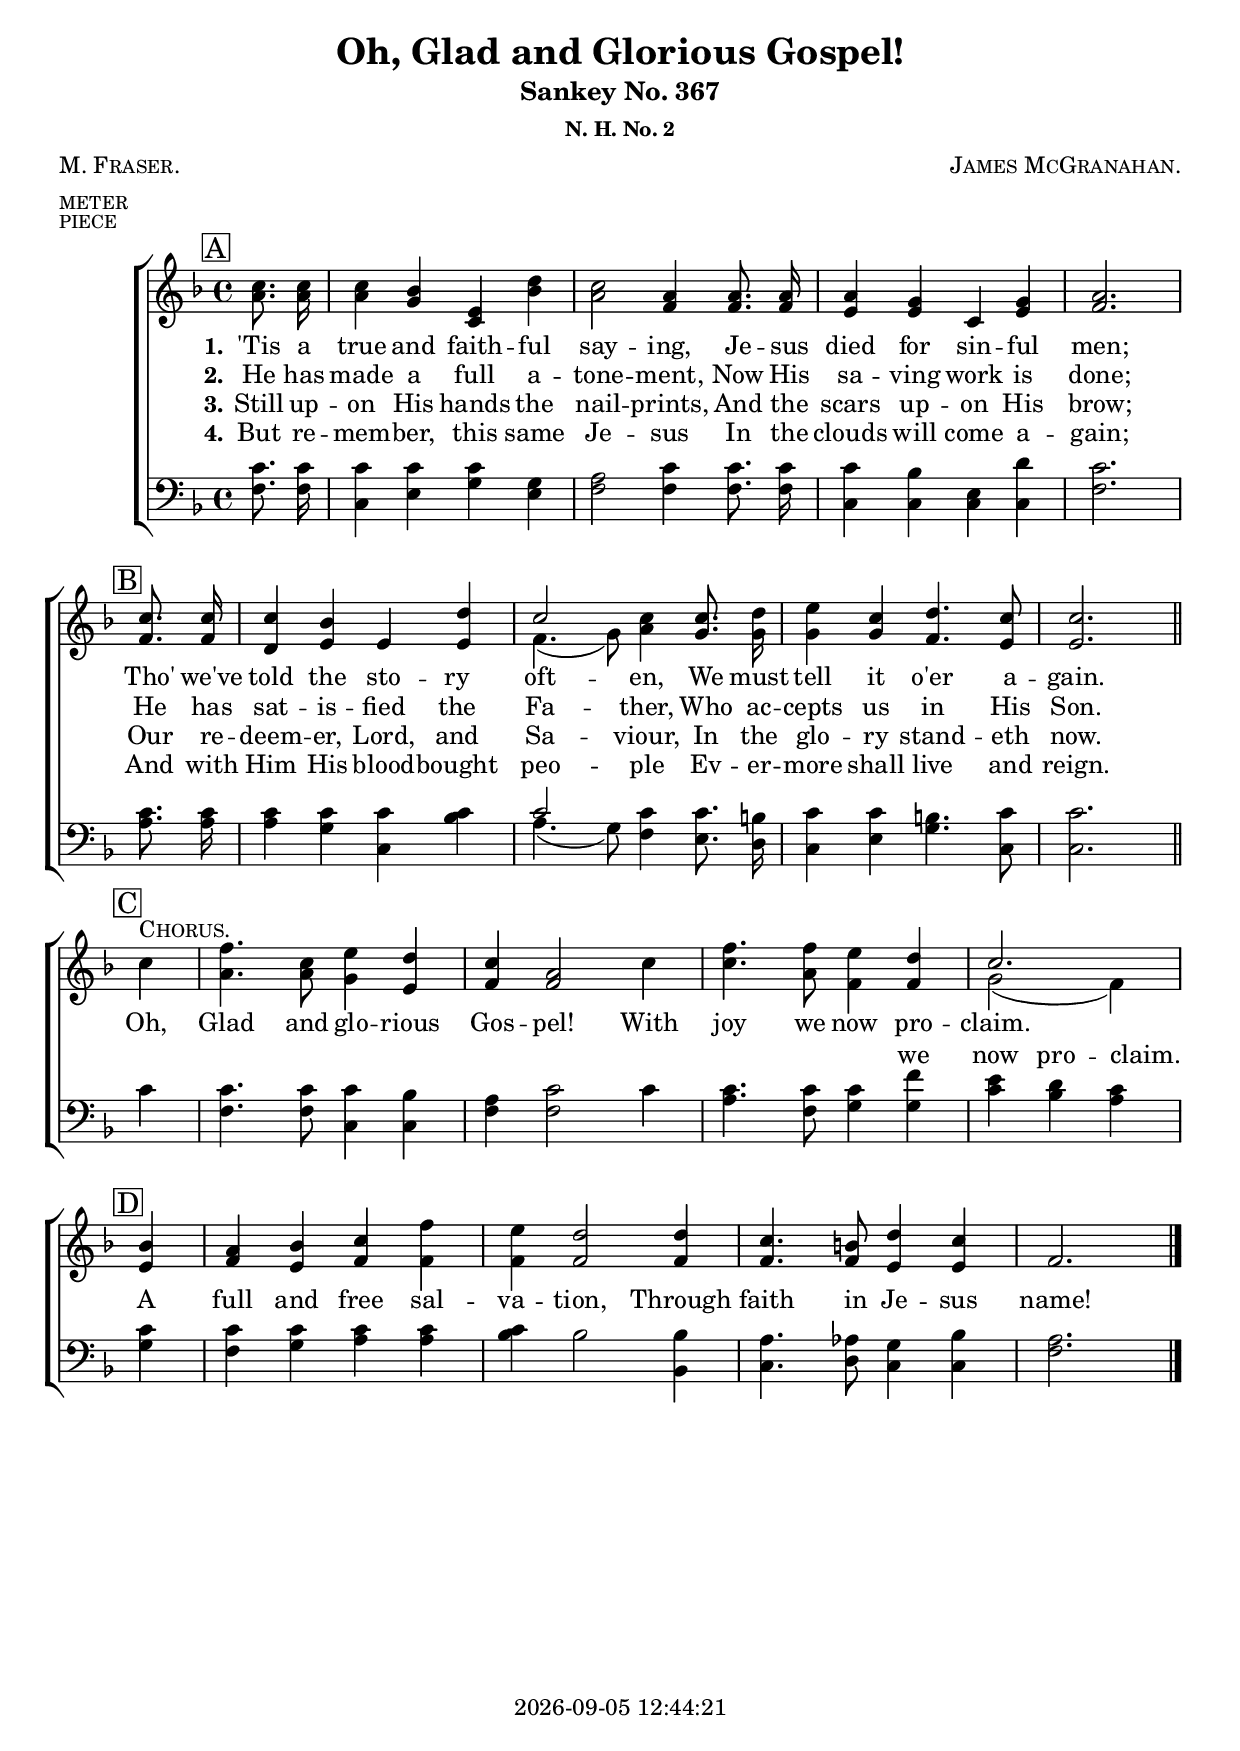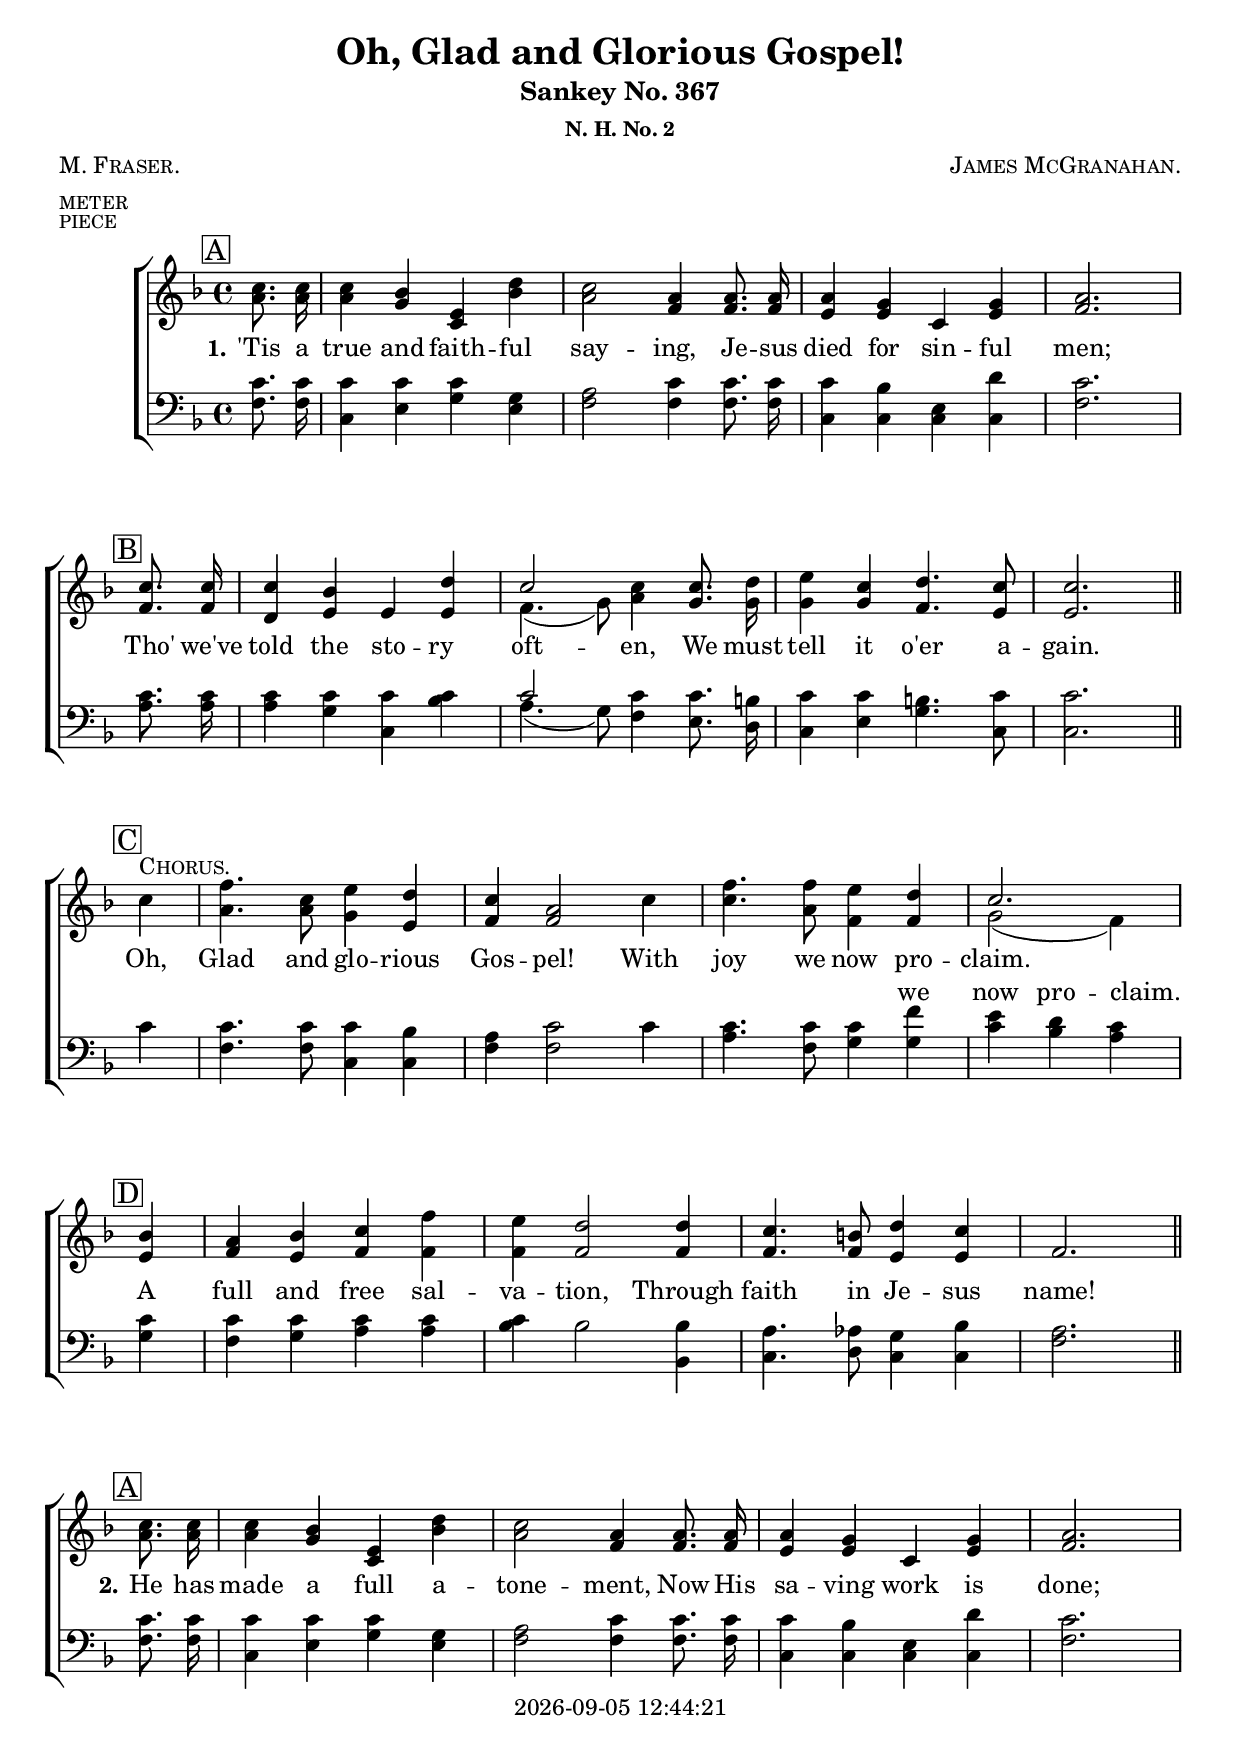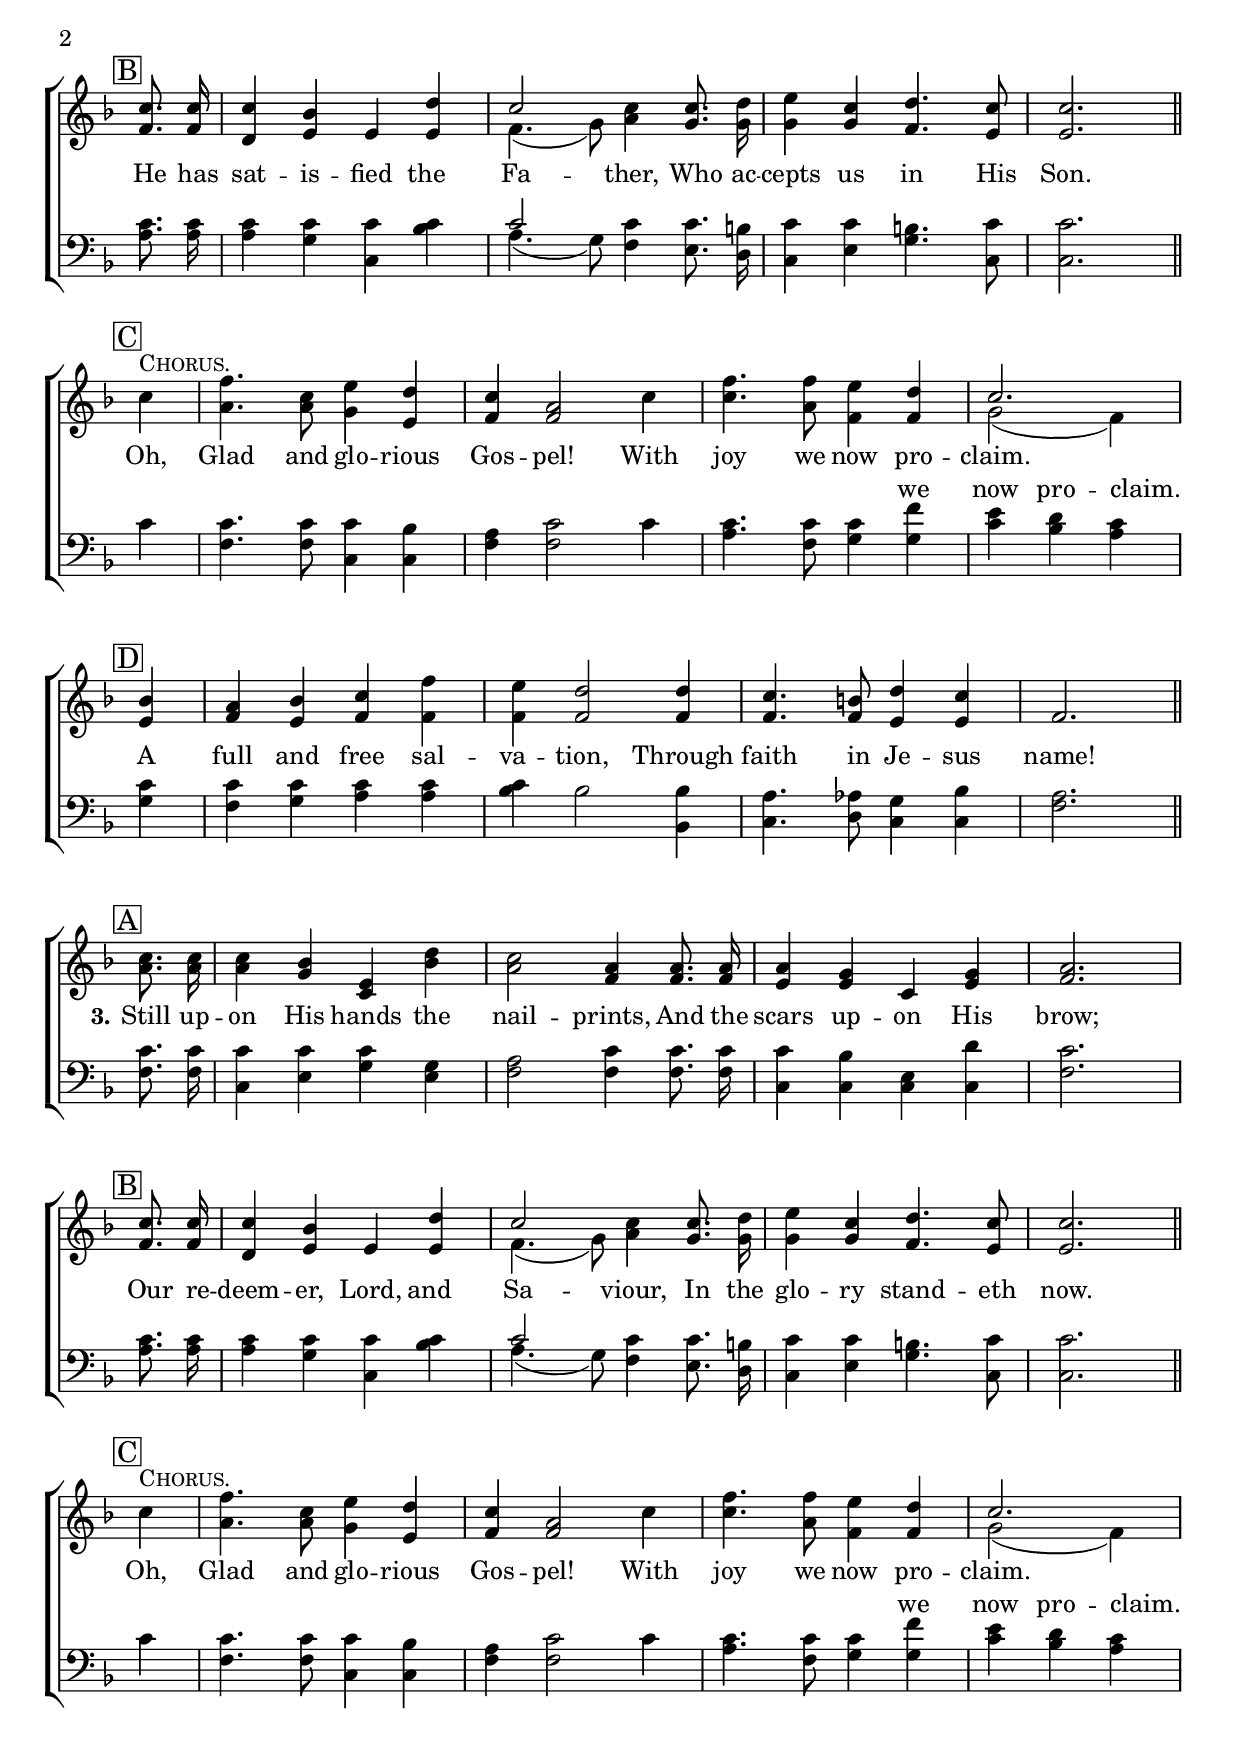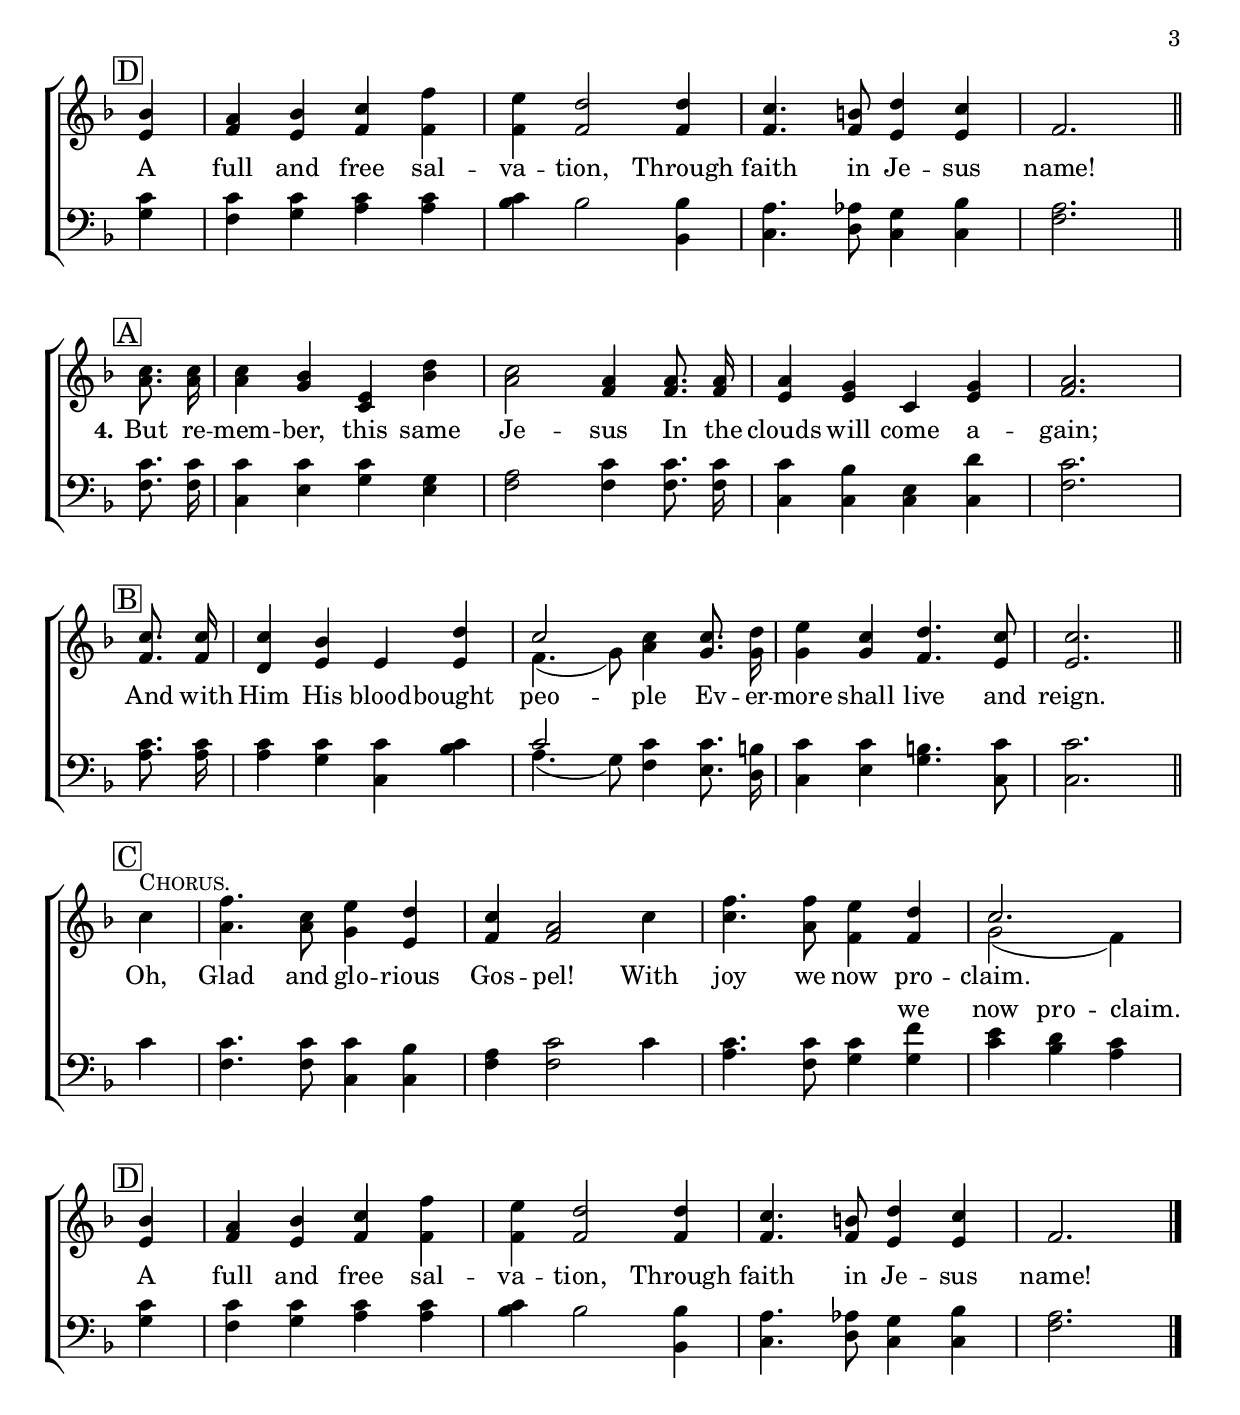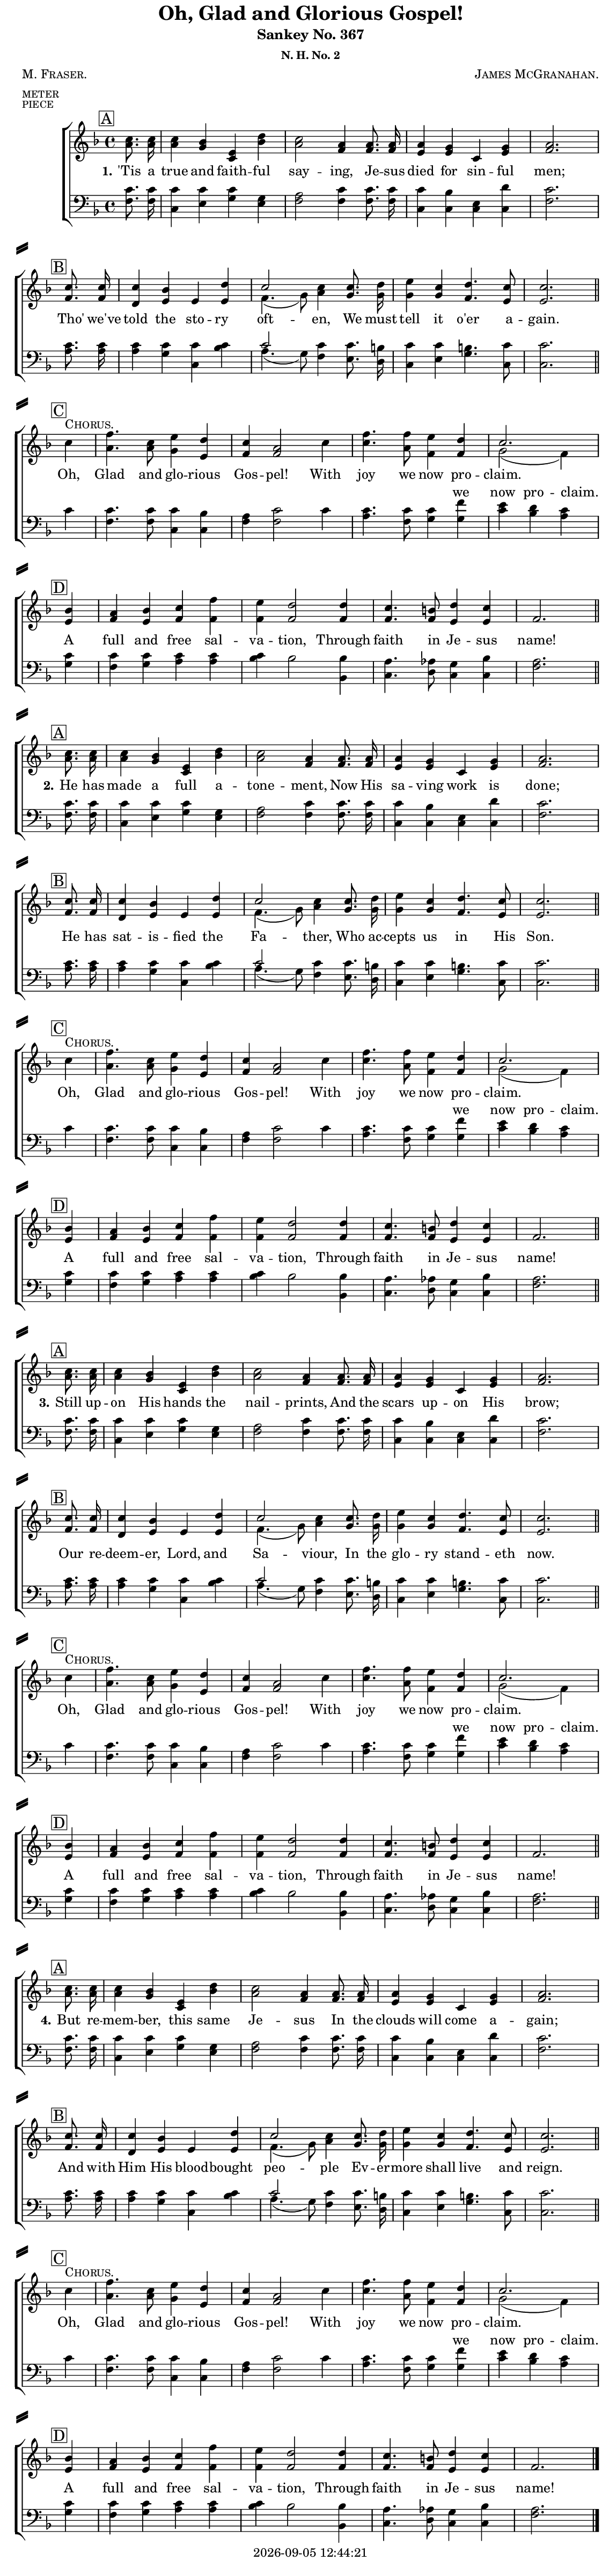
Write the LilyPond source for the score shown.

\version "2.22.1"

\include "articulate.ly"

today = #(strftime "%Y-%m-%d %H:%M:%S" (localtime (current-time)))

\header {
% centered at top
%  dedication  = "dedication"
  title       = "Oh, Glad and Glorious Gospel!"
  subtitle    = "Sankey No. 367"
  subsubtitle = "N. H. No. 2"
%  instrument  = "instrument"
  
% arrangement of following lines:
%
%  poet    composer
%  meter   arranger
%  piece       opus

  composer    = \markup\smallCaps "James McGranahan."
%  arranger    = "arranger"
%  opus        = "opus"

  poet        = \markup\smallCaps "M. Fraser."
  meter       = \markup\smallCaps "meter"
  piece       = \markup\smallCaps "piece"

% centered at bottom
% tagline     = "tagline" % default lilypond version
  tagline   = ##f
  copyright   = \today
}

% #(set-global-staff-size 16)

global = {
  \key f \major
  \time 4/4
  \partial 4
}

RehearsalTrack = {
% \set Score.currentBarNumber = #5
  \mark \markup { \box "A" } s4 s1*3 s2.
  \mark \markup { \box "B" } s4 s1*3 s2.
  \mark \markup { \box "C" } s4 s1*3 s2.
  \mark \markup { \box "D" } s4 s1*3 s2.
}

TempoTrack = {
  \set Score.tempoHideNote = ##t
  \tempo 4=120
}

nl = { \bar "||" \break }

soprano = \relative {
  \autoBeamOff
  c''8. 16
  c4 bes e, d'
  c2 a4 8. 16
  a4 g c, g'
  a2. \bar "|" \break c8. 16
  c4 bes e, d' % B
  c2 4 8. d16
  e4 c d4. c8
  c2. \bar "||" \break c4^\markup\smallCaps Chorus.
  f4. c8 e4 d % C
  c4 a2 c4
  f4. 8 e4 d
  c2. \bar "|" \break bes4
  a4 bes c f % D
  e4 d2 4
  c4. b8 d4 c
  f,2.
}

alto = \relative {
  \autoBeamOff
  a'8. 16
  a4 g c, bes'
  a2 f4 8. 16
  e4 4 c e
  f2. 8. 16
  d4 e e e % B
  f4.(g8) a4 g8. 16
  g4 4 f4. e8
  e2. c'4
  a4. 8 g4 e % C
  f4 2 c'4
  c4. a8 f4 4
  g2(f4) e
  f4 e f f % D
  f4 2 4
  f4. 8 e4 4
  f2.
}

tenor = \relative {
  \autoBeamOff
  c'8. 16
  c4 4 4 g
  a2 c4 8. 16
  c4 bes e, d'
  c2. 8. 16
  c4 4 4 4 % B
  c2 4 8. b16
  c4 4 b4. c8
  c2. 4
  c4. 8 4 bes % C
  a4 c2 4
  c4. 8 4 f
  e4 d c c
  c4 4 4 4 % D
  c4 bes2 4
  a4. aes8 g4 bes
  a2.
}

bass = \relative {
  \autoBeamOff
  f8. 16
  c4 e g e
  f2 4 8. 16
  c4 4 4 4
  f2. a8. 16
  a4 g c, bes' % B
  a4.(g8) f4 e8. d16
  c4 e g4. c,8
  c2. c'4
  f,4. 8 c4 4 % C
  f4 2 c'4
  a4. f8 g4 4
  c4 bes a g
  f4 g a a % D
  bes4 2 bes,4
  c4. d8 c4 4
  f2.
}

nom  = {   \set ignoreMelismata = ##t }
yesm = { \unset ignoreMelismata       }

chorus = \lyricmode {
  Oh, Glad and glo -- rious Gos -- pel!
  With joy we now pro -- claim.
  A full and free sal -- va -- tion,
  Through faith in Je -- sus name!
}

chorusAlt = \lyricmode {
  _ _ _ _ _ _ _ _ _ _
  _ _ _ _ _ _ _ _ _ _
  _ _ _ _ _ _ _ _ _ _
  _ _ _ _ _ _ _ _ _ _
  _
  we now pro -- claim.
  _ _ _ _ _ _ _ _ _ _
  _ _ _
}

verses = 4

wordsOne = \lyricmode {
  \set stanza = "1."
  'Tis a true and faith -- ful say -- ing,
  Je -- sus died for sin -- ful men;
  Tho' we've told the sto -- ry oft -- en,
  We must tell it o'er a -- gain.
}
  
wordsTwo = \lyricmode {
  \set stanza = "2."
  He has made a full a -- tone -- ment,
  Now His sa -- ving work is done;
  He has  sat -- is -- fied the Fa -- ther,
  Who ac -- cepts us in His Son.
}
  
wordsThree = \lyricmode {
  \set stanza = "3."
  Still up -- on His hands the nail -- prints,
  And the scars up -- on His brow;
  Our re -- deem -- er, Lord, and Sa -- viour,
  In the glo -- ry stand -- eth now.
}
  
wordsFour = \lyricmode {
  \set stanza = "4."
  But re -- mem -- ber, this same Je -- sus
  In the clouds will come a -- gain;
  And with Him His blood -- bought peo -- ple
  Ev -- er -- more shall live and reign.
}
  
wordsMidi = \lyricmode {
  \set stanza = "1."
  "'Tis " "a " "true " "and " faith "ful " say "ing, "
  "\nJe" "sus " "died " "for " sin "ful " "men; "
  "\nTho' " "we've " "told " "the " sto "ry " oft "en, "
  "\nWe " "must " "tell " "it " "o'er " a "gain. "
  "\nOh, " "Glad " "and " glo "rious " Gos "pel! "
  "\nWith " "joy " "we " "now " pro "claim. "
  "\nA " "full " "and " "free " sal va "tion, "
  "\nThrough " "faith " "in " Je "sus " "name! "

  \set stanza = "2."
  "\nHe " "has " "made " "a " "full " a tone "ment, "
  "\nNow " "His " sa "ving " "work " "is " "done; "
  "\nHe " "has "  sat is "fied " "the " Fa "ther, "
  "\nWho " ac "cepts " "us " "in " "His " "Son. "
  "\nOh, " "Glad " "and " glo "rious " Gos "pel! "
  "\nWith " "joy " "we " "now " pro "claim. "
  "\nA " "full " "and " "free " sal va "tion, "
  "\nThrough " "faith " "in " Je "sus " "name! "

  \set stanza = "3."
  "\nStill " up "on " "His " "hands " "the " nail "prints, "
  "\nAnd " "the " "scars " up "on " "His " "brow; "
  "\nOur " re deem "er, " "Lord, " "and " Sa "viour, "
  "\nIn " "the " glo "ry " stand "eth " "now. "
  "\nOh, " "Glad " "and " glo "rious " Gos "pel! "
  "\nWith " "joy " "we " "now " pro "claim. "
  "\nA " "full " "and " "free " sal va "tion, "
  "\nThrough " "faith " "in " Je "sus " "name! "

  \set stanza = "4."
  "\nBut " re mem "ber, " "this " "same " Je "sus "
  "\nIn " "the " "clouds " "will " "come " a "gain; "
  "\nAnd " "with " "Him " "His " blood "bought " peo "ple "
  "\nEv" er "more " "shall " "live " "and " "reign. "
  "\nOh, " "Glad " "and " glo "rious " Gos "pel! "
  "\nWith " "joy " "we " "now " pro "claim. "
  "\nA " "full " "and " "free " sal va "tion, "
  "\nThrough " "faith " "in " Je "sus " "name! "
}

wordsMidiMen = \lyricmode {
  \set stanza = "1."
  "'Tis " "a " "true " "and " faith "ful " say "ing, "
  "\nJe" "sus " "died " "for " sin "ful " "men; "
  "\nTho' " "we've " "told " "the " sto "ry " oft "en, "
  "\nWe " "must " "tell " "it " "o'er " a "gain. "
  "\nOh, " "Glad " "and " glo "rious " Gos "pel! "
  "\nWith " "joy " "we " "now, " "we " "now " pro "claim. "
  "\nA " "full " "and " "free " sal va "tion, "
  "\nThrough " "faith " "in " Je "sus " "name! "

  \set stanza = "2."
  "\nHe " "has " "made " "a " "full " a tone "ment, "
  "\nNow " "His " sa "ving " "work " "is " "done; "
  "\nHe " "has "  sat is "fied " "the " Fa "ther, "
  "\nWho " ac "cepts " "us " "in " "His " "Son. "
  "\nOh, " "Glad " "and " glo "rious " Gos "pel! "
  "\nWith " "joy " "we " "now, " "we " "now " pro "claim. "
  "\nA " "full " "and " "free " sal va "tion, "
  "\nThrough " "faith " "in " Je "sus " "name! "

  \set stanza = "3."
  "\nStill " up "on " "His " "hands " "the " nail "prints, "
  "\nAnd " "the " "scars " up "on " "His " "brow; "
  "\nOur " re deem "er, " "Lord, " "and " Sa "viour, "
  "\nIn " "the " glo "ry " stand "eth " "now. "
  "\nOh, " "Glad " "and " glo "rious " Gos "pel! "
  "\nWith " "joy " "we " "now, " "we " "now " pro "claim. "
  "\nA " "full " "and " "free " sal va "tion, "
  "\nThrough " "faith " "in " Je "sus " "name! "

  \set stanza = "4."
  "\nBut " re mem "ber, " "this " "same " Je "sus "
  "\nIn " "the " "clouds " "will " "come " a "gain; "
  "\nAnd " "with " "Him " "His " blood "bought " peo "ple "
  "\nEv" er "more " "shall " "live " "and " "reign. "
  "\nOh, " "Glad " "and " glo "rious " Gos "pel! "
  "\nWith " "joy " "we " "now, " "we " "now " pro "claim. "
  "\nA " "full " "and " "free " sal va "tion, "
  "\nThrough " "faith " "in " Je "sus " "name! "
}

\book {
  \bookOutputSuffix "midi-women"
  \score {
%    \articulate
        \new ChoirStaff <<
                                % Soprano staff
          \new Staff = soprano
          <<
            \new Voice { \repeat unfold \verses \TempoTrack     }
            \new Voice { \global \repeat unfold \verses \soprano \bar "|." }
            \addlyrics \wordsMidi
          >>
                                % Alto staff
          \new Staff = alto
          <<
            \new Voice { \global \repeat unfold \verses { \alto \nl } \bar "|." }
          >>
                                % Tenor staff
          \new Staff = tenor
          <<
            \clef "treble_8"
            \new Voice { \global \repeat unfold \verses \tenor }
          >>
                                % Bass staff
          \new Staff = bass
          <<
            \clef "bass"
            \new Voice { \global \repeat unfold \verses \bass }
          >>
        >>
    \midi {}
  }
}

\book {
  \bookOutputSuffix "midi-men"
  \score {
%    \articulate
        \new ChoirStaff <<
                                % Soprano staff
          \new Staff = soprano
          <<
            \new Voice { \repeat unfold \verses \TempoTrack     }
            \new Voice { \global \repeat unfold \verses \soprano \bar "|." }
          >>
                                % Alto staff
          \new Staff = alto
          <<
            \new Voice { \global \repeat unfold \verses { \alto \nl } \bar "|." }
          >>
                                % Tenor staff
          \new Staff = tenor
          <<
            \clef "treble_8"
            \new Voice { \global \repeat unfold \verses \tenor }
            \addlyrics \wordsMidiMen
          >>
                                % Bass staff
          \new Staff = bass
          <<
            \clef "bass"
            \new Voice { \global \repeat unfold \verses \bass }
          >>
        >>
    \midi {}
  }
}

\book {
  \bookOutputSuffix "repeat"
  \score {
        \new ChoirStaff <<
                                  % Joint soprano/alto staff
          \new Staff \with { printPartCombineTexts = ##f }
          <<
            \new Voice \RehearsalTrack
            \new Voice \TempoTrack
            \new NullVoice = "aligner" \soprano
            \new Voice = "women" \partCombine { \global \soprano \bar "|." } { \global \alto }
            \new Lyrics \lyricsto "aligner" { \wordsOne \chorus }
            \new Lyrics \lyricsto "aligner"   \wordsTwo
            \new Lyrics \lyricsto "aligner"   \wordsThree
            \new Lyrics \lyricsto "aligner"   \wordsFour
          >>
                                  % Joint tenor/bass staff
          \new Staff = men \with { printPartCombineTexts = ##f }
          <<
            \clef "bass"
            \new Voice = "men" \partCombine { \global \tenor } { \global \bass }
            \new NullVoice = alignerT \tenor
          >>
          \new Lyrics \with {alignAboveContext = men} \lyricsto alignerT \chorusAlt
        >>
    \layout {
      indent = 1.5\cm
      \pointAndClickOff
      \context {
        \Staff \RemoveAllEmptyStaves
      }
    }
  }
}

\book {
  \bookOutputSuffix "single"
  \score {
        \new ChoirStaff <<
                                  % Joint soprano/alto staff
          \new Staff \with { printPartCombineTexts = ##f }
          <<
            \new Voice { \repeat unfold \verses \RehearsalTrack }
            \new Voice { \repeat unfold \verses \TempoTrack }
            \new NullVoice = "aligner" { \repeat unfold \verses \soprano }
            \new Voice = "women" \partCombine { \global \repeat unfold \verses \soprano \bar "|." }
                                               { \global \repeat unfold \verses { \alto \nl } \bar "|." }
            \new Lyrics \lyricsto "aligner" { \wordsOne   \chorus
                                              \wordsTwo   \chorus
                                              \wordsThree \chorus
                                              \wordsFour  \chorus
                                            }
          >>
                                  % Joint tenor/bass staff
          \new Staff = men \with { printPartCombineTexts = ##f }
          <<
            \clef "bass"
            \new Voice \partCombine { \global \repeat unfold \verses \tenor }
                                    { \global \repeat unfold \verses \bass }
            \new NullVoice = alignerT {\repeat unfold \verses \tenor}
          >>
          \new Lyrics \with {alignAboveContext = men} \lyricsto alignerT {\repeat unfold \verses \chorusAlt}
        >>
    \layout {
      indent = 1.5\cm
      \pointAndClickOff
      \context {
        \Staff \RemoveAllEmptyStaves
      }
    }
  }
}

\book {
  \bookOutputSuffix "singlepage"
  \paper {
    top-margin = 0
    left-margin = 7
    right-margin = 1
    paper-width = 190\mm
    page-breaking = #ly:one-page-breaking
    system-system-spacing.basic-distance = #15
    system-separator-markup = \slashSeparator
  }
  \score {
        \new ChoirStaff <<
                                  % Joint soprano/alto staff
          \new Staff \with { printPartCombineTexts = ##f }
          <<
            \new Voice { \repeat unfold \verses \RehearsalTrack }
            \new Voice { \repeat unfold \verses \TempoTrack }
            \new NullVoice = "aligner" { \repeat unfold \verses \soprano }
            \new Voice = "women" \partCombine { \global \repeat unfold \verses \soprano \bar "|." }
                                               { \global \repeat unfold \verses { \alto \nl } \bar "|." }
            \new Lyrics \lyricsto "aligner" { \wordsOne   \chorus
                                              \wordsTwo   \chorus
                                              \wordsThree \chorus
                                              \wordsFour  \chorus
                                            }
          >>
                                  % Joint tenor/bass staff
          \new Staff = men \with { printPartCombineTexts = ##f }
          <<
            \clef "bass"
            \new Voice \partCombine { \global \repeat unfold \verses \tenor }
                                    { \global \repeat unfold \verses \bass }
            \new NullVoice = alignerT {\repeat unfold \verses \tenor}
          >>
          \new Lyrics \with {alignAboveContext = men} \lyricsto alignerT {\repeat unfold \verses \chorusAlt}
        >>
    \layout {
      indent = 1.5\cm
      \pointAndClickOff
      \context {
        \Staff \RemoveAllEmptyStaves
      }
    }
  }
}
